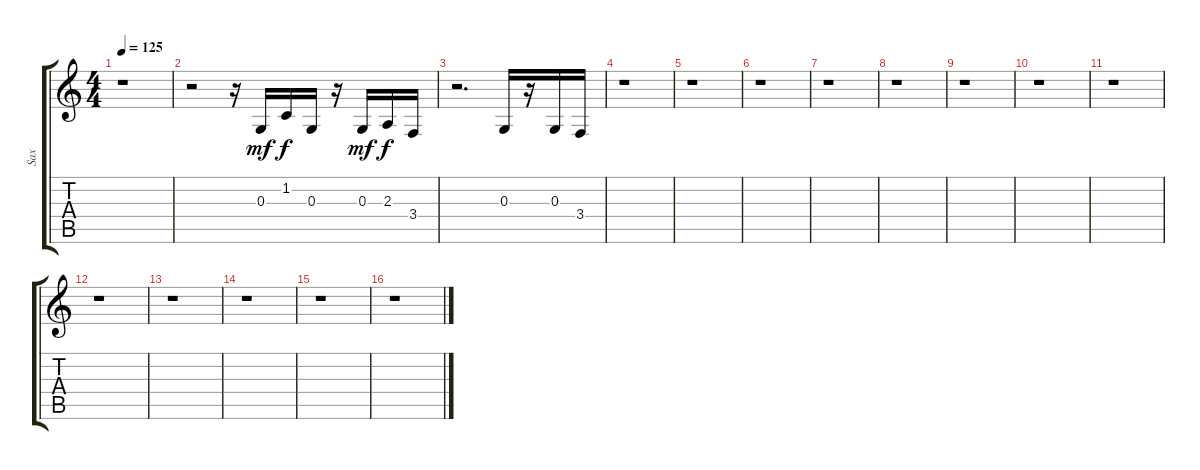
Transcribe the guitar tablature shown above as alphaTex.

\track ("Sax       " "Sax       ") {instrument tenorsax}
\staff {score tabs}
\tuning (E4 B3 G3 D3 A2 E2) {hide}
\ts (4 4)
\tempo 125
\clef g2
\ks c
r.1{dy f} |
r.2 r.16 0.3.16{dy mf} 1.2.16{dy f} 0.3.16 r.16 0.3.16{dy mf} 2.3.16{dy f} 3.4.16 |
r.2{d} 0.3.16 r.16 0.3.16 3.4.16 |
r.1 |
r.1 |
r.1 |
r.1 |
r.1 |
r.1 |
r.1 |
r.1 |
r.1 |
r.1 |
r.1 |
r.1 |
r.1
